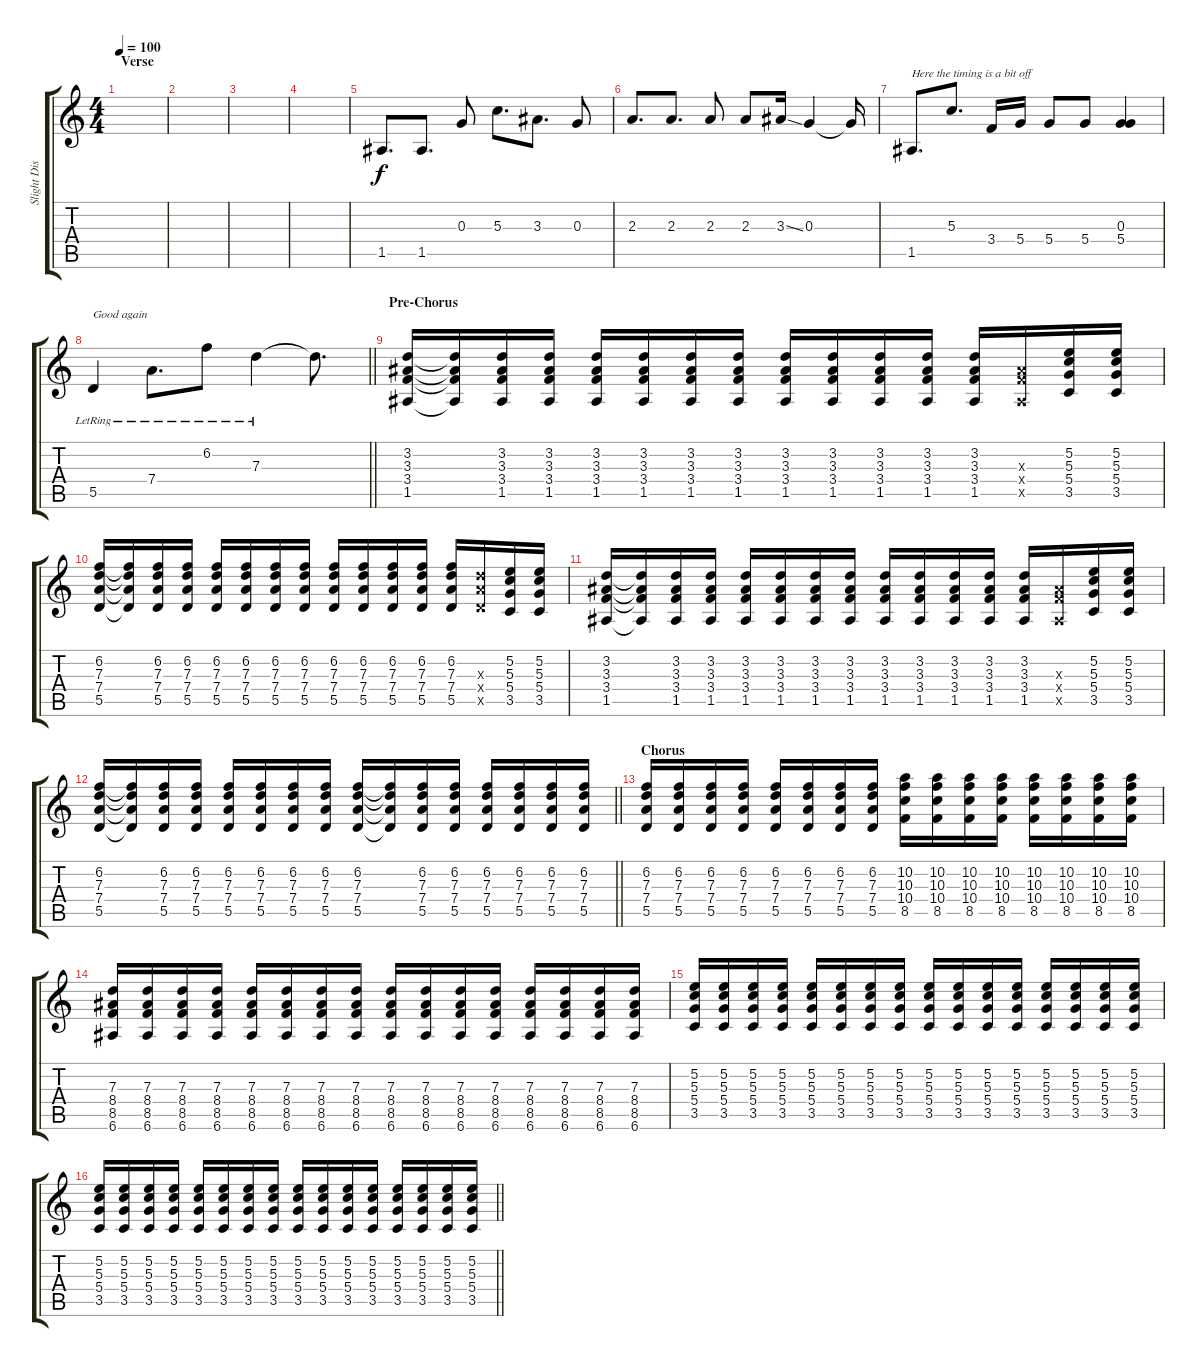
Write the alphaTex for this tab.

\track ("Slight Distortion" "Slight Dis") {instrument electricguitarclean}
\staff {score tabs}
\tuning (E4 B3 G3 D3 A2 E2) {hide}
\ts (4 4)
\section ("" "Verse")
\tempo 100
\clef g2
\ks c
|
|
|
|
1.5.8{d} 1.5.8{d} 0.3.8 5.3.8{d} 3.3.8{d} 0.3.8 |
2.3.8{d} 2.3.8{d} 2.3.8 2.3.8 3.3{ss}.16 0.3.4 0.3{t}.16 |
1.5.8{d txt "Here the timing is a bit off"} 5.3.8{d} 3.4.16 5.4.16 5.4.8 5.4.8 (0.3 5.4).4 |
\barLineRight lightlight
5.5{lr}.4{txt "Good again"} 7.4{lr}.8{d} 6.2{lr}.8 7.3{lr}.4 7.3{t}.8{d} |
\section ("" "Pre-Chorus")
(3.2 3.3 3.4 1.5).16 (3.2{t} 3.3{t} 3.4{t} 1.5{t}).16 (3.2 3.3 3.4 1.5).16 (3.2 3.3 3.4 1.5).16 (3.2 3.3 3.4 1.5).16 (3.2 3.3 3.4 1.5).16 (3.2 3.3 3.4 1.5).16 (3.2 3.3 3.4 1.5).16 (3.2 3.3 3.4 1.5).16 (3.2 3.3 3.4 1.5).16 (3.2 3.3 3.4 1.5).16 (3.2 3.3 3.4 1.5).16 (3.2 3.3 3.4 1.5).16 (3.3{x} 3.4{x} 1.5{x}).16 (5.2 5.3 5.4 3.5).16 (5.2 5.3 5.4 3.5).16 |
(6.2 7.3 7.4 5.5).16 (6.2{t} 7.3{t} 7.4{t} 5.5{t}).16 (6.2 7.3 7.4 5.5).16 (6.2 7.3 7.4 5.5).16 (6.2 7.3 7.4 5.5).16 (6.2 7.3 7.4 5.5).16 (6.2 7.3 7.4 5.5).16 (6.2 7.3 7.4 5.5).16 (6.2 7.3 7.4 5.5).16 (6.2 7.3 7.4 5.5).16 (6.2 7.3 7.4 5.5).16 (6.2 7.3 7.4 5.5).16 (6.2 7.3 7.4 5.5).16 (7.3{x} 7.4{x} 5.5{x}).16 (5.2 5.3 5.4 3.5).16 (5.2 5.3 5.4 3.5).16 |
(3.2 3.3 3.4 1.5).16 (3.2{t} 3.3{t} 3.4{t} 1.5{t}).16 (3.2 3.3 3.4 1.5).16 (3.2 3.3 3.4 1.5).16 (3.2 3.3 3.4 1.5).16 (3.2 3.3 3.4 1.5).16 (3.2 3.3 3.4 1.5).16 (3.2 3.3 3.4 1.5).16 (3.2 3.3 3.4 1.5).16 (3.2 3.3 3.4 1.5).16 (3.2 3.3 3.4 1.5).16 (3.2 3.3 3.4 1.5).16 (3.2 3.3 3.4 1.5).16 (3.3{x} 3.4{x} 1.5{x}).16 (5.2 5.3 5.4 3.5).16 (5.2 5.3 5.4 3.5).16 |
\barLineRight lightlight
(6.2 7.3 7.4 5.5).16 (6.2{t} 7.3{t} 7.4{t} 5.5{t}).16 (6.2 7.3 7.4 5.5).16 (6.2 7.3 7.4 5.5).16 (6.2 7.3 7.4 5.5).16 (6.2 7.3 7.4 5.5).16 (6.2 7.3 7.4 5.5).16 (6.2 7.3 7.4 5.5).16 (6.2 7.3 7.4 5.5).16 (6.2{t} 7.3{t} 7.4{t} 5.5{t}).16 (6.2 7.3 7.4 5.5).16 (6.2 7.3 7.4 5.5).16 (6.2 7.3 7.4 5.5).16 (6.2 7.3 7.4 5.5).16 (6.2 7.3 7.4 5.5).16 (6.2 7.3 7.4 5.5).16 |
\section ("" "Chorus")
(6.2 7.3 7.4 5.5).16 (6.2 7.3 7.4 5.5).16 (6.2 7.3 7.4 5.5).16 (6.2 7.3 7.4 5.5).16 (6.2 7.3 7.4 5.5).16 (6.2 7.3 7.4 5.5).16 (6.2 7.3 7.4 5.5).16 (6.2 7.3 7.4 5.5).16 (10.2 10.3 10.4 8.5).16 (10.2 10.3 10.4 8.5).16 (10.2 10.3 10.4 8.5).16 (10.2 10.3 10.4 8.5).16 (10.2 10.3 10.4 8.5).16 (10.2 10.3 10.4 8.5).16 (10.2 10.3 10.4 8.5).16 (10.2 10.3 10.4 8.5).16 |
(7.3 8.4 8.5 6.6).16 (7.3 8.4 8.5 6.6).16 (7.3 8.4 8.5 6.6).16 (7.3 8.4 8.5 6.6).16 (7.3 8.4 8.5 6.6).16 (7.3 8.4 8.5 6.6).16 (7.3 8.4 8.5 6.6).16 (7.3 8.4 8.5 6.6).16 (7.3 8.4 8.5 6.6).16 (7.3 8.4 8.5 6.6).16 (7.3 8.4 8.5 6.6).16 (7.3 8.4 8.5 6.6).16 (7.3 8.4 8.5 6.6).16 (7.3 8.4 8.5 6.6).16 (7.3 8.4 8.5 6.6).16 (7.3 8.4 8.5 6.6).16 |
(5.2 5.3 5.4 3.5).16 (5.2 5.3 5.4 3.5).16 (5.2 5.3 5.4 3.5).16 (5.2 5.3 5.4 3.5).16 (5.2 5.3 5.4 3.5).16 (5.2 5.3 5.4 3.5).16 (5.2 5.3 5.4 3.5).16 (5.2 5.3 5.4 3.5).16 (5.2 5.3 5.4 3.5).16 (5.2 5.3 5.4 3.5).16 (5.2 5.3 5.4 3.5).16 (5.2 5.3 5.4 3.5).16 (5.2 5.3 5.4 3.5).16 (5.2 5.3 5.4 3.5).16 (5.2 5.3 5.4 3.5).16 (5.2 5.3 5.4 3.5).16 |
\barLineRight lightlight
(5.2 5.3 5.4 3.5).16 (5.2 5.3 5.4 3.5).16 (5.2 5.3 5.4 3.5).16 (5.2 5.3 5.4 3.5).16 (5.2 5.3 5.4 3.5).16 (5.2 5.3 5.4 3.5).16 (5.2 5.3 5.4 3.5).16 (5.2 5.3 5.4 3.5).16 (5.2 5.3 5.4 3.5).16 (5.2 5.3 5.4 3.5).16 (5.2 5.3 5.4 3.5).16 (5.2 5.3 5.4 3.5).16 (5.2 5.3 5.4 3.5).16 (5.2 5.3 5.4 3.5).16 (5.2 5.3 5.4 3.5).16 (5.2 5.3 5.4 3.5).16
